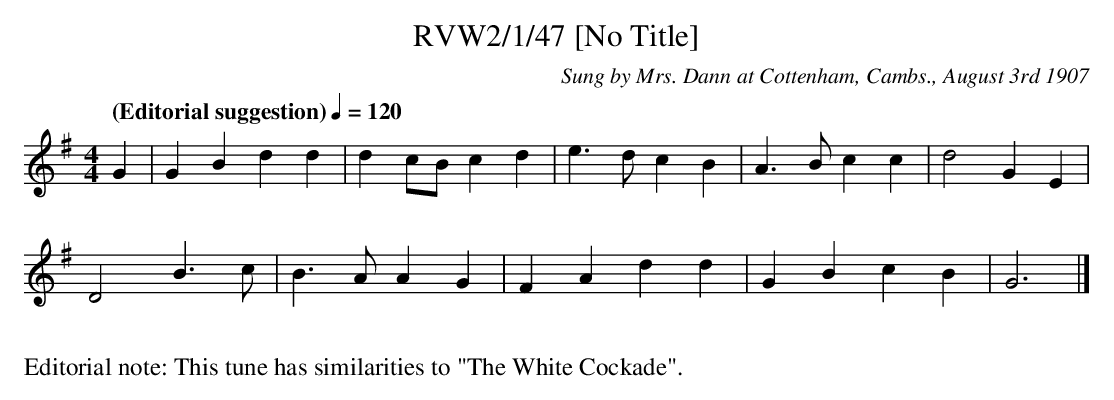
X:1
T:RVW2/1/47 [No Title]
C:Sung by Mrs. Dann at Cottenham, Cambs., August 3rd 1907
L:1/4
Q:"(Editorial suggestion)" 1/4=120
M:4/4
K:G
G | G B d d | d c/B/ c d | e3/2 d/ c B | A3/2 B/ c c | d2 G E |
D2 B3/2 c/ | B3/2 A/ A G | F A d d | G B c B | G3 |]
